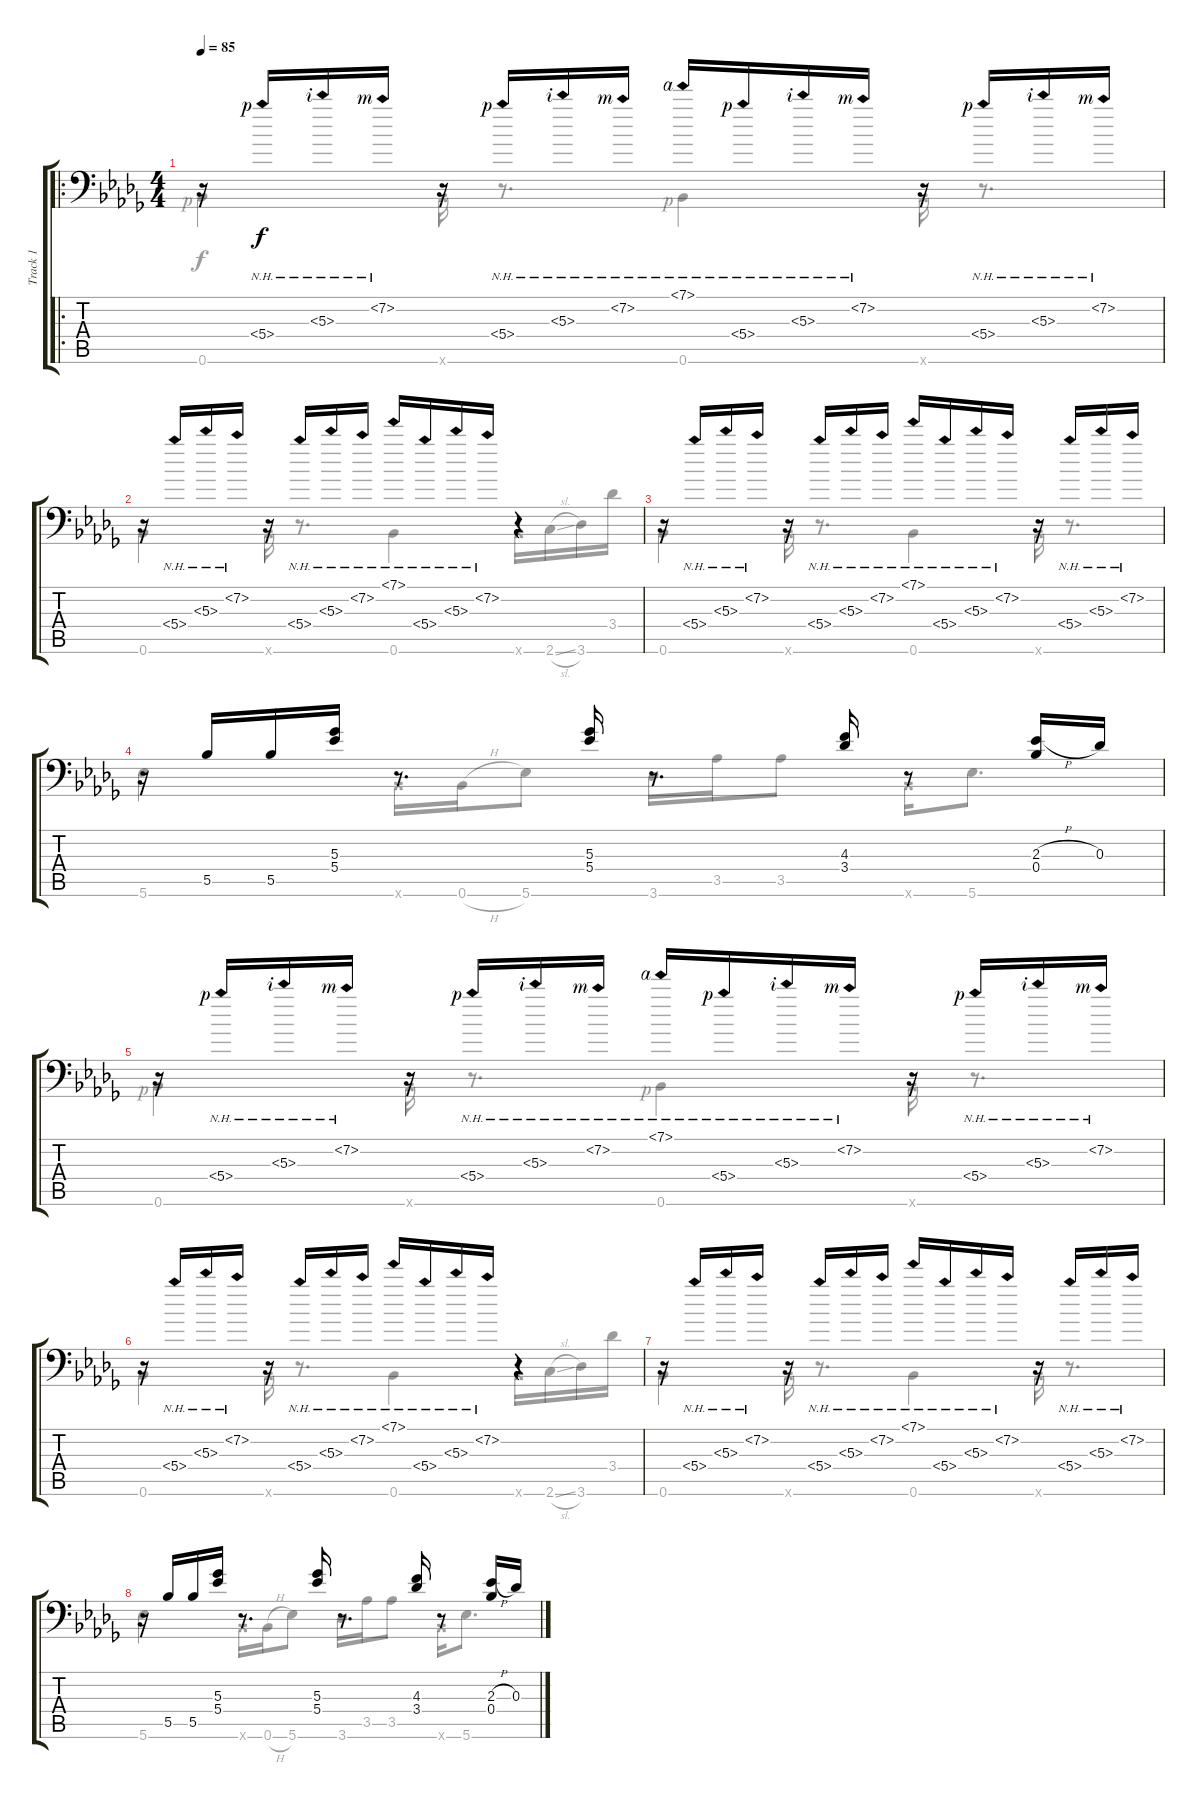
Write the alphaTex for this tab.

\track ("Track 1" "Track 1") {instrument acousticguitarsteel}
\staff {score tabs}
\tuning (Bb3 F3 Db3 Bb2 F2 Bb1) {hide}
\voice
\ro
\ts (4 4)
\tempo 85
\clef f4
\ks bbminor
r.16{dy f instrument acousticguitarsteel} 5.4{nh rf 1}.16 5.3{nh rf 2}.16 7.2{nh rf 3}.16 r.16 5.4{nh rf 1}.16 5.3{nh rf 2}.16 7.2{nh rf 3}.16 7.1{nh rf 4}.16 5.4{nh rf 1}.16 5.3{nh rf 2}.16 7.2{nh rf 3}.16 r.16 5.4{nh rf 1}.16 5.3{nh rf 2}.16 7.2{nh rf 3}.16 |
r.16 5.4{nh}.16 5.3{nh}.16 7.2{nh}.16 r.16 5.4{nh}.16 5.3{nh}.16 7.2{nh}.16 7.1{nh}.16 5.4{nh}.16 5.3{nh}.16 7.2{nh}.16 r.4 |
r.16 5.4{nh}.16 5.3{nh}.16 7.2{nh}.16 r.16 5.4{nh}.16 5.3{nh}.16 7.2{nh}.16 7.1{nh}.16 5.4{nh}.16 5.3{nh}.16 7.2{nh}.16 r.16 5.4{nh}.16 5.3{nh}.16 7.2{nh}.16 |
r.16 5.5.16 5.5.16 (5.3 5.4).16 r.8{d} (5.3 5.4).16 r.8{d} (4.3 3.4).16 r.8 (2.3{h} 0.4).16 0.3.16 |
r.16 5.4{nh rf 1}.16 5.3{nh rf 2}.16 7.2{nh rf 3}.16 r.16 5.4{nh rf 1}.16 5.3{nh rf 2}.16 7.2{nh rf 3}.16 7.1{nh rf 4}.16 5.4{nh rf 1}.16 5.3{nh rf 2}.16 7.2{nh rf 3}.16 r.16 5.4{nh rf 1}.16 5.3{nh rf 2}.16 7.2{nh rf 3}.16 |
r.16 5.4{nh}.16 5.3{nh}.16 7.2{nh}.16 r.16 5.4{nh}.16 5.3{nh}.16 7.2{nh}.16 7.1{nh}.16 5.4{nh}.16 5.3{nh}.16 7.2{nh}.16 r.4 |
r.16 5.4{nh}.16 5.3{nh}.16 7.2{nh}.16 r.16 5.4{nh}.16 5.3{nh}.16 7.2{nh}.16 7.1{nh}.16 5.4{nh}.16 5.3{nh}.16 7.2{nh}.16 r.16 5.4{nh}.16 5.3{nh}.16 7.2{nh}.16 |
r.16 5.5.16 5.5.16 (5.3 5.4).16 r.8{d} (5.3 5.4).16 r.8{d} (4.3 3.4).16 r.8 (2.3{h} 0.4).16 0.3.16
\voice
\clef f4
\ottava regular
\simile none
\ks bbminor
0.6{rf 1}.4{dy f} 0.6{x}.16 r.8{d} 0.6{rf 1}.4 0.6{x}.16 r.8{d} |
0.6.4 0.6{x}.16 r.8{d} 0.6.4 0.6{x}.16 2.6{sl}.16 3.6.16 3.4.16 |
0.6.4 0.6{x}.16 r.8{d} 0.6.4 0.6{x}.16 r.8{d} |
5.6.4 0.6{x}.16 0.6{h}.16 5.6.8 3.6.16 3.5.16 3.5.8 0.6{x}.16 5.6.8{d} |
0.6{rf 1}.4 0.6{x}.16 r.8{d} 0.6{rf 1}.4 0.6{x}.16 r.8{d} |
0.6.4 0.6{x}.16 r.8{d} 0.6.4 0.6{x}.16 2.6{sl}.16 3.6.16 3.4.16 |
0.6.4 0.6{x}.16 r.8{d} 0.6.4 0.6{x}.16 r.8{d} |
5.6.4 0.6{x}.16 0.6{h}.16 5.6.8 3.6.16 3.5.16 3.5.8 0.6{x}.16 5.6.8{d}
